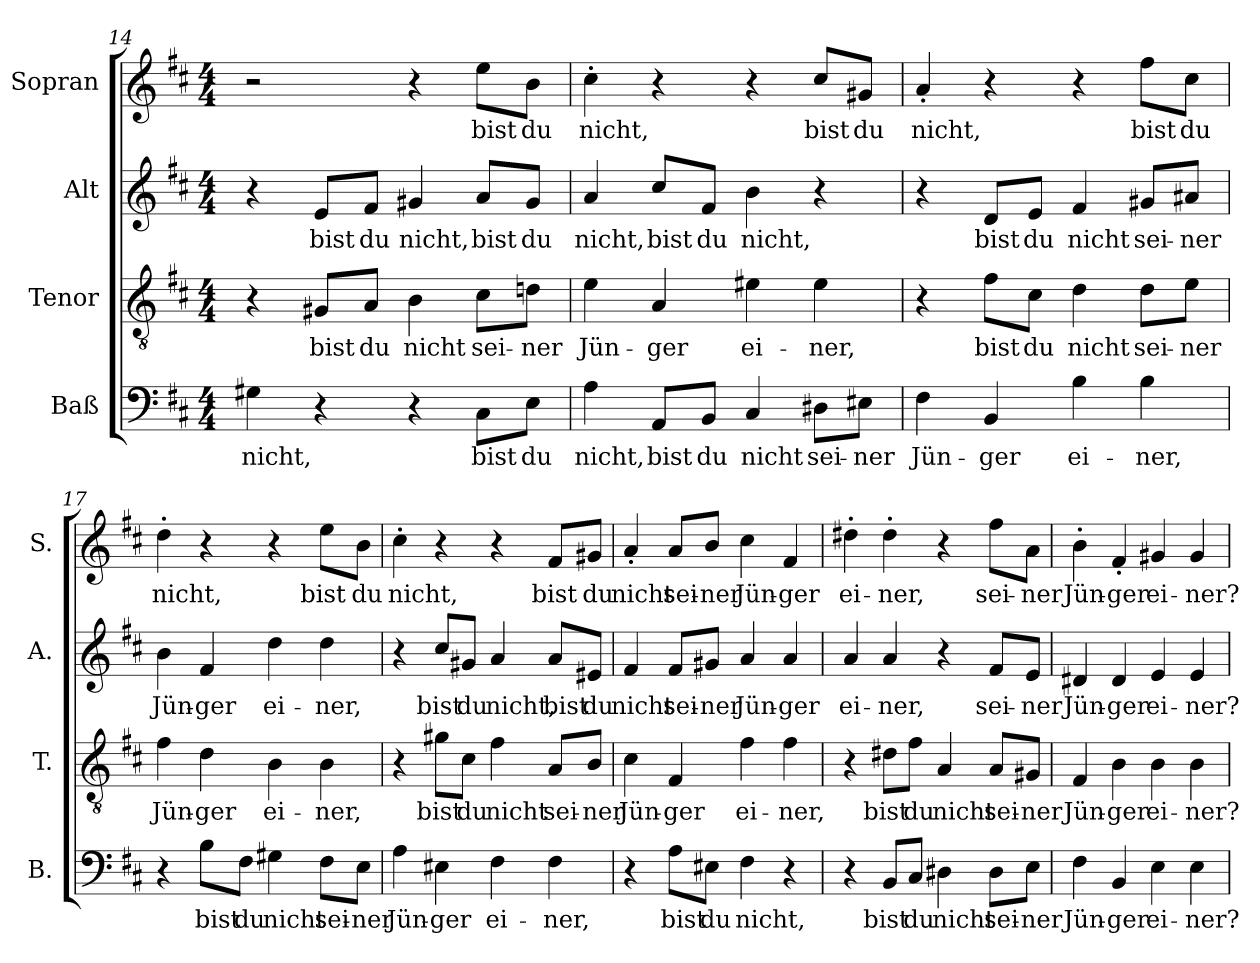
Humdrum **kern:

**kern	**text	**kern	**text	**kern	**text	**kern	**text
*part4	*part4	*part3	*part3	*part2	*part2	*part1	*part1
*staff4	*staff4	*staff3	*staff3	*staff2	*staff2	*staff1	*staff1
*I"Baß	*	*I"Tenor	*	*I"Alt	*	*I"Sopran	*
*I'B.	*	*I'T.	*	*I'A.	*	*I'S.	*
!!LO:LB:g=z
*clefF4	*	*clefGv2	*	*clefG2	*	*clefG2	*
*k[f#c#]	*	*k[f#c#]	*	*k[f#c#]	*	*k[f#c#]	*
*D:	*	*D:	*	*D:	*	*D:	*
*M4/4	*	*M4/4	*	*M4/4	*	*M4/4	*
=14	=14	=14	=14	=14	=14	=14	=14
!	!LO:LY:b	!	!	!	!	!	!
4G#X\	nicht,	4r	.	4r	.	2r	.
!	!	!	!LO:LY:b	!	!LO:LY:b	!	!
4r	.	8G#X/L	bist	8e/L	bist	.	.
!	!	!	!LO:LY:b	!	!LO:LY:b	!	!
.	.	8A/J	du	8f#/J	du	.	.
!	!	!	!LO:LY:b	!	!LO:LY:b	!	!
4r	.	4B\	nicht	4g#X/	nicht,	4r	.
!	!LO:LY:b	!	!LO:LY:b	!	!LO:LY:b	!	!LO:LY:b
8C#\L	bist	8c#\L	sei-	8a/L	bist	8ee\L	bist
!	!LO:LY:b	!	!LO:LY:b	!	!LO:LY:b	!	!LO:LY:b
8E\J	du	8dni\J	-ner	8g#/J	du	8b\J	du
=15	=15	=15	=15	=15	=15	=15	=15
!	!LO:LY:b	!	!LO:LY:b	!	!LO:LY:b	!	!LO:LY:b
4A\	nicht,	4e\	Jün-	4a/	nicht,	4cc#'\	nicht,
!	!LO:LY:b	!	!LO:LY:b	!	!LO:LY:b	!	!
8AA/L	bist	4A/	-ger	8cc#/L	bist	4r	.
!	!LO:LY:b	!	!	!	!LO:LY:b	!	!
8BB/J	du	.	.	8f#/J	du	.	.
!	!LO:LY:b	!	!LO:LY:b	!	!LO:LY:b	!	!
4C#/	nicht	4e#X\	ei-	4b\	nicht,	4r	.
!	!LO:LY:b	!	!LO:LY:b	!	!	!	!LO:LY:b
8D#X\L	sei-	4e#\	-ner,	4r	.	8cc#/L	bist
!	!LO:LY:b	!	!	!	!	!	!LO:LY:b
8E#X\J	-ner	.	.	.	.	8g#X/J	du
=16	=16	=16	=16	=16	=16	=16	=16
!	!LO:LY:b	!	!	!	!	!	!LO:LY:b
4F#\	Jün-	4r	.	4r	.	4a'/	nicht,
!	!LO:LY:b	!	!LO:LY:b	!	!LO:LY:b	!	!
4BB/	-ger	8f#\L	bist	8d/L	bist	4r	.
!	!	!	!LO:LY:b	!	!LO:LY:b	!	!
.	.	8c#\J	du	8e/J	du	.	.
!	!LO:LY:b	!	!LO:LY:b	!	!LO:LY:b	!	!
4B\	ei-	4d\	nicht	4f#/	nicht	4r	.
!	!LO:LY:b	!	!LO:LY:b	!	!LO:LY:b	!	!LO:LY:b
4B\	-ner,	8d\L	sei-	8g#X/L	sei-	8ff#\L	bist
!	!	!	!LO:LY:b	!	!LO:LY:b	!	!LO:LY:b
.	.	8e\J	-ner	8a#X/J	-ner	8cc#\J	du
!!LO:LB:g=z
=17	=17	=17	=17	=17	=17	=17	=17
!	!	!	!LO:LY:b	!	!LO:LY:b	!	!LO:LY:b
4r	.	4f#\	Jün-	4b\	Jün-	4dd'\	nicht,
!	!LO:LY:b	!	!LO:LY:b	!	!LO:LY:b	!	!
8B\L	bist	4d\	-ger	4f#/	-ger	4r	.
!	!LO:LY:b	!	!	!	!	!	!
8F#\J	du	.	.	.	.	.	.
!	!LO:LY:b	!	!LO:LY:b	!	!LO:LY:b	!	!
4G#X\	nicht	4B\	ei-	4dd\	ei-	4r	.
!	!LO:LY:b	!	!LO:LY:b	!	!LO:LY:b	!	!LO:LY:b
8F#\L	sei-	4B\	-ner,	4dd\	-ner,	8ee\L	bist
!	!LO:LY:b	!	!	!	!	!	!LO:LY:b
8E\J	-ner	.	.	.	.	8b\J	du
=18	=18	=18	=18	=18	=18	=18	=18
!	!LO:LY:b	!	!	!	!	!	!LO:LY:b
4A\	Jün-	4r	.	4r	.	4cc#'\	nicht,
!	!LO:LY:b	!	!LO:LY:b	!	!LO:LY:b	!	!
4E#X\	-ger	8g#X\L	bist	8cc#/L	bist	4r	.
!	!	!	!LO:LY:b	!	!LO:LY:b	!	!
.	.	8c#\J	du	8g#X/J	du	.	.
!	!LO:LY:b	!	!LO:LY:b	!	!LO:LY:b	!	!
4F#\	ei-	4f#\	nicht	4a/	nicht,	4r	.
!	!LO:LY:b	!	!LO:LY:b	!	!LO:LY:b	!	!LO:LY:b
4F#\	-ner,	8A/L	sei-	8a/L	bist	8f#/L	bist
!	!	!	!LO:LY:b	!	!LO:LY:b	!	!LO:LY:b
.	.	8B/J	-ner	8e#X/J	du	8g#X/J	du
=19	=19	=19	=19	=19	=19	=19	=19
!	!	!	!LO:LY:b	!	!LO:LY:b	!	!LO:LY:b
4r	.	4c#\	Jün-	4f#/	nicht	4a'/	nicht
!	!LO:LY:b	!	!LO:LY:b	!	!LO:LY:b	!	!LO:LY:b
8A\L	bist	4F#/	-ger	8f#/L	sei-	8a/L	sei-
!	!LO:LY:b	!	!	!	!LO:LY:b	!	!LO:LY:b
8E#X\J	du	.	.	8g#X/J	-ner	8b/J	-ner
!	!LO:LY:b	!	!LO:LY:b	!	!LO:LY:b	!	!LO:LY:b
4F#\	nicht,	4f#\	ei-	4a/	Jün-	4cc#\	Jün-
!	!	!	!LO:LY:b	!	!LO:LY:b	!	!LO:LY:b
4r	.	4f#\	-ner,	4a/	-ger	4f#/	-ger
!!LO:PB:g=z
=20	=20	=20	=20	=20	=20	=20	=20
!	!	!	!	!	!LO:LY:b	!	!LO:LY:b
4r	.	4r	.	4a/	ei-	4dd#X'\	ei-
!	!LO:LY:b	!	!LO:LY:b	!	!LO:LY:b	!	!LO:LY:b
8BB/L	bist	8d#X\L	bist	4a/	-ner,	4dd#'\	-ner,
!	!LO:LY:b	!	!LO:LY:b	!	!	!	!
8C#/J	du	8f#\J	du	.	.	.	.
!	!LO:LY:b	!	!LO:LY:b	!	!	!	!
4D#X\	nicht	4A/	nicht	4r	.	4r	.
!	!LO:LY:b	!	!LO:LY:b	!	!LO:LY:b	!	!LO:LY:b
8D#\L	sei-	8A/L	sei-	8f#/L	sei-	8ff#\L	sei-
!	!LO:LY:b	!	!LO:LY:b	!	!LO:LY:b	!	!LO:LY:b
8E\J	-ner	8G#X/J	-ner	8e/J	-ner	8a\J	-ner
=21	=21	=21	=21	=21	=21	=21	=21
!	!LO:LY:b	!	!LO:LY:b	!	!LO:LY:b	!	!LO:LY:b
4F#\	Jün-	4F#/	Jün-	4d#X/	Jün-	4b'\	Jün-
!	!LO:LY:b	!	!LO:LY:b	!	!LO:LY:b	!	!LO:LY:b
4BB/	-ger	4B\	-ger	4d#/	-ger	4f#'/	-ger
!	!LO:LY:b	!	!LO:LY:b	!	!LO:LY:b	!	!LO:LY:b
4E\	ei-	4B\	ei-	4e/	ei-	4g#X/	ei-
!	!LO:LY:b	!	!LO:LY:b	!	!LO:LY:b	!	!LO:LY:b
4E\	-ner?	4B\	-ner?	4e/	-ner?	4g#/	-ner?
=	=	=	=	=	=	=	=
*-	*-	*-	*-	*-	*-	*-	*-
